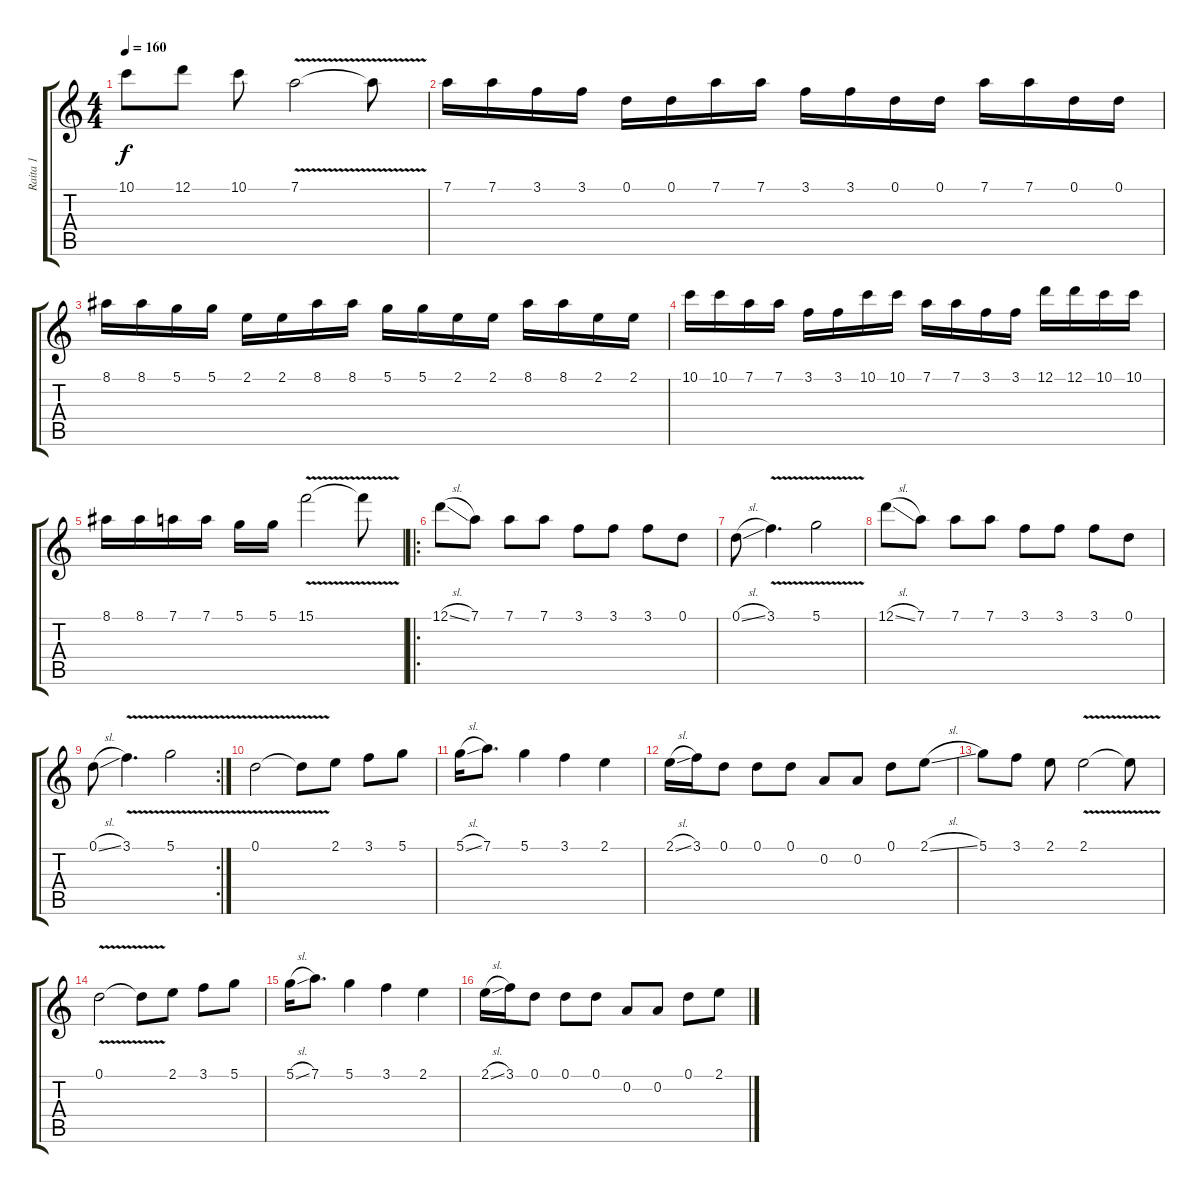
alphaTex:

\track ("Raita 1" "Raita 1") {instrument overdrivenguitar}
\staff {score tabs}
\tuning (D4 A3 F3 C3 G2 D2) {hide}
\ts (4 4)
\tempo 160
\clef g2
\ks c
10.1.8{dy f} 12.1.8 10.1.8 7.1{v}.2 7.1{t}.8 |
7.1.16 7.1.16 3.1.16 3.1.16 0.1.16 0.1.16 7.1.16 7.1.16 3.1.16 3.1.16 0.1.16 0.1.16 7.1.16 7.1.16 0.1.16 0.1.16 |
8.1.16 8.1.16 5.1.16 5.1.16 2.1.16 2.1.16 8.1.16 8.1.16 5.1.16 5.1.16 2.1.16 2.1.16 8.1.16 8.1.16 2.1.16 2.1.16 |
10.1.16 10.1.16 7.1.16 7.1.16 3.1.16 3.1.16 10.1.16 10.1.16 7.1.16 7.1.16 3.1.16 3.1.16 12.1.16 12.1.16 10.1.16 10.1.16 |
8.1.16 8.1.16 7.1.16 7.1.16 5.1.16 5.1.16 15.1{v}.2 15.1{t}.8 |
\ro
12.1{sl}.8 7.1.8 7.1.8 7.1.8 3.1.8 3.1.8 3.1.8 0.1.8 |
0.1{sl}.8 3.1{v}.4{d} 5.1{v}.2 |
12.1{sl}.8 7.1.8 7.1.8 7.1.8 3.1.8 3.1.8 3.1.8 0.1.8 |
\rc 2
0.1{sl}.8 3.1{v}.4{d} 5.1{v}.2 |
0.1{v}.2 0.1{t}.8 2.1.8 3.1.8 5.1.8 |
5.1{sl}.16 7.1.8{d} 5.1.4 3.1.4 2.1.4 |
2.1{sl}.16 3.1.16 0.1.8 0.1.8 0.1.8 0.2.8 0.2.8 0.1.8 2.1{sl}.8 |
5.1.8 3.1.8 2.1.8 2.1{v}.2 2.1{t}.8 |
0.1{v}.2 0.1{t}.8 2.1.8 3.1.8 5.1.8 |
5.1{sl}.16 7.1.8{d} 5.1.4 3.1.4 2.1.4 |
2.1{sl}.16 3.1.16 0.1.8 0.1.8 0.1.8 0.2.8 0.2.8 0.1.8 2.1.8
